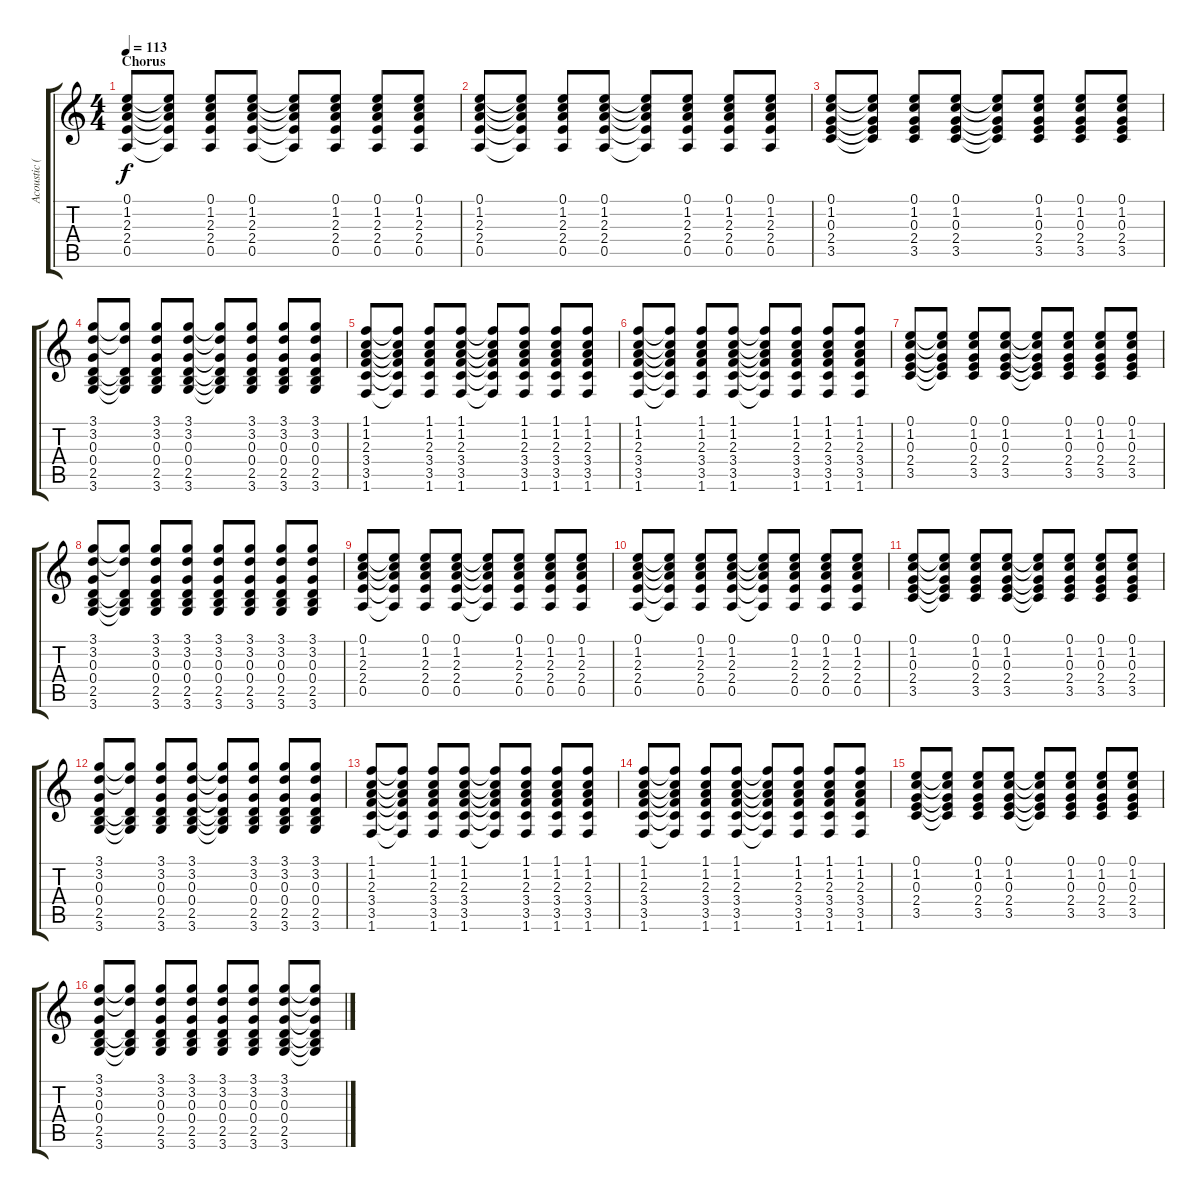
\track ("Acoustic (Linde)" "Acoustic (") {instrument acousticguitarsteel}
\staff {score tabs}
\tuning (E4 B3 G3 D3 A2 E2) {hide}
\ts (4 4)
\section ("" "Chorus")
\tempo 113
\clef g2
\ks c
(0.1 1.2 2.3 2.4 0.5).8{dy f} (0.1{t} 1.2{t} 2.3{t} 2.4{t} 0.5{t}).8 (0.1 1.2 2.3 2.4 0.5).8 (0.1 1.2 2.3 2.4 0.5).8 (0.1{t} 1.2{t} 2.3{t} 2.4{t} 0.5{t}).8 (0.1 1.2 2.3 2.4 0.5).8 (0.1 1.2 2.3 2.4 0.5).8 (0.1 1.2 2.3 2.4 0.5).8 |
(0.1 1.2 2.3 2.4 0.5).8 (0.1{t} 1.2{t} 2.3{t} 2.4{t} 0.5{t}).8 (0.1 1.2 2.3 2.4 0.5).8 (0.1 1.2 2.3 2.4 0.5).8 (0.1{t} 1.2{t} 2.3{t} 2.4{t} 0.5{t}).8 (0.1 1.2 2.3 2.4 0.5).8 (0.1 1.2 2.3 2.4 0.5).8 (0.1 1.2 2.3 2.4 0.5).8 |
(0.1 1.2 0.3 2.4 3.5).8 (0.1{t} 1.2{t} 0.3{t} 2.4{t} 3.5{t}).8 (0.1 1.2 0.3 2.4 3.5).8 (0.1 1.2 0.3 2.4 3.5).8 (0.1{t} 1.2{t} 0.3{t} 2.4{t} 3.5{t}).8 (0.1 1.2 0.3 2.4 3.5).8 (0.1 1.2 0.3 2.4 3.5).8 (0.1 1.2 0.3 2.4 3.5).8 |
(3.1 3.2 0.3 0.4 2.5 3.6).8 (3.1{t} 3.2{t} 0.4{t} 2.5{t} 3.6{t}).8 (3.1 3.2 0.3 0.4 2.5 3.6).8 (3.1 3.2 0.3 0.4 2.5 3.6).8 (3.1{t} 3.2{t} 0.3{t} 0.4{t} 2.5{t} 3.6{t}).8 (3.1 3.2 0.3 0.4 2.5 3.6).8 (3.1 3.2 0.3 0.4 2.5 3.6).8 (3.1 3.2 0.3 0.4 2.5 3.6).8 |
(1.1 1.2 2.3 3.4 3.5 1.6).8 (1.1{t} 1.2{t} 2.3{t} 3.4{t} 3.5{t} 1.6{t}).8 (1.1 1.2 2.3 3.4 3.5 1.6).8 (1.1 1.2 2.3 3.4 3.5 1.6).8 (1.1{t} 1.2{t} 2.3{t} 3.4{t} 3.5{t} 1.6{t}).8 (1.1 1.2 2.3 3.4 3.5 1.6).8 (1.1 1.2 2.3 3.4 3.5 1.6).8 (1.1 1.2 2.3 3.4 3.5 1.6).8 |
(1.1 1.2 2.3 3.4 3.5 1.6).8 (1.1{t} 1.2{t} 2.3{t} 3.4{t} 3.5{t} 1.6{t}).8 (1.1 1.2 2.3 3.4 3.5 1.6).8 (1.1 1.2 2.3 3.4 3.5 1.6).8 (1.1{t} 1.2{t} 2.3{t} 3.4{t} 3.5{t} 1.6{t}).8 (1.1 1.2 2.3 3.4 3.5 1.6).8 (1.1 1.2 2.3 3.4 3.5 1.6).8 (1.1 1.2 2.3 3.4 3.5 1.6).8 |
(0.1 1.2 0.3 2.4 3.5).8 (0.1{t} 1.2{t} 0.3{t} 2.4{t} 3.5{t}).8 (0.1 1.2 0.3 2.4 3.5).8 (0.1 1.2 0.3 2.4 3.5).8 (0.1{t} 1.2{t} 0.3{t} 2.4{t} 3.5{t}).8 (0.1 1.2 0.3 2.4 3.5).8 (0.1 1.2 0.3 2.4 3.5).8 (0.1 1.2 0.3 2.4 3.5).8 |
(3.1 3.2 0.3 0.4 2.5 3.6).8 (3.1{t} 3.2{t} 0.4{t} 2.5{t} 3.6{t}).8 (3.1 3.2 0.3 0.4 2.5 3.6).8 (3.1 3.2 0.3 0.4 2.5 3.6).8 (3.1 3.2 0.3 0.4 2.5 3.6).8 (3.1 3.2 0.3 0.4 2.5 3.6).8 (3.1 3.2 0.3 0.4 2.5 3.6).8 (3.1 3.2 0.3 0.4 2.5 3.6).8 |
(0.1 1.2 2.3 2.4 0.5).8 (0.1{t} 1.2{t} 2.3{t} 2.4{t} 0.5{t}).8 (0.1 1.2 2.3 2.4 0.5).8 (0.1 1.2 2.3 2.4 0.5).8 (0.1{t} 1.2{t} 2.3{t} 2.4{t} 0.5{t}).8 (0.1 1.2 2.3 2.4 0.5).8 (0.1 1.2 2.3 2.4 0.5).8 (0.1 1.2 2.3 2.4 0.5).8 |
(0.1 1.2 2.3 2.4 0.5).8 (0.1{t} 1.2{t} 2.3{t} 2.4{t} 0.5{t}).8 (0.1 1.2 2.3 2.4 0.5).8 (0.1 1.2 2.3 2.4 0.5).8 (0.1{t} 1.2{t} 2.3{t} 2.4{t} 0.5{t}).8 (0.1 1.2 2.3 2.4 0.5).8 (0.1 1.2 2.3 2.4 0.5).8 (0.1 1.2 2.3 2.4 0.5).8 |
(0.1 1.2 0.3 2.4 3.5).8 (0.1{t} 1.2{t} 0.3{t} 2.4{t} 3.5{t}).8 (0.1 1.2 0.3 2.4 3.5).8 (0.1 1.2 0.3 2.4 3.5).8 (0.1{t} 1.2{t} 0.3{t} 2.4{t} 3.5{t}).8 (0.1 1.2 0.3 2.4 3.5).8 (0.1 1.2 0.3 2.4 3.5).8 (0.1 1.2 0.3 2.4 3.5).8 |
(3.1 3.2 0.3 0.4 2.5 3.6).8 (3.1{t} 3.2{t} 0.4{t} 2.5{t} 3.6{t}).8 (3.1 3.2 0.3 0.4 2.5 3.6).8 (3.1 3.2 0.3 0.4 2.5 3.6).8 (3.1{t} 3.2{t} 0.3{t} 0.4{t} 2.5{t} 3.6{t}).8 (3.1 3.2 0.3 0.4 2.5 3.6).8 (3.1 3.2 0.3 0.4 2.5 3.6).8 (3.1 3.2 0.3 0.4 2.5 3.6).8 |
(1.1 1.2 2.3 3.4 3.5 1.6).8 (1.1{t} 1.2{t} 2.3{t} 3.4{t} 3.5{t} 1.6{t}).8 (1.1 1.2 2.3 3.4 3.5 1.6).8 (1.1 1.2 2.3 3.4 3.5 1.6).8 (1.1{t} 1.2{t} 2.3{t} 3.4{t} 3.5{t} 1.6{t}).8 (1.1 1.2 2.3 3.4 3.5 1.6).8 (1.1 1.2 2.3 3.4 3.5 1.6).8 (1.1 1.2 2.3 3.4 3.5 1.6).8 |
(1.1 1.2 2.3 3.4 3.5 1.6).8 (1.1{t} 1.2{t} 2.3{t} 3.4{t} 3.5{t} 1.6{t}).8 (1.1 1.2 2.3 3.4 3.5 1.6).8 (1.1 1.2 2.3 3.4 3.5 1.6).8 (1.1{t} 1.2{t} 2.3{t} 3.4{t} 3.5{t} 1.6{t}).8 (1.1 1.2 2.3 3.4 3.5 1.6).8 (1.1 1.2 2.3 3.4 3.5 1.6).8 (1.1 1.2 2.3 3.4 3.5 1.6).8 |
(0.1 1.2 0.3 2.4 3.5).8 (0.1{t} 1.2{t} 0.3{t} 2.4{t} 3.5{t}).8 (0.1 1.2 0.3 2.4 3.5).8 (0.1 1.2 0.3 2.4 3.5).8 (0.1{t} 1.2{t} 0.3{t} 2.4{t} 3.5{t}).8 (0.1 1.2 0.3 2.4 3.5).8 (0.1 1.2 0.3 2.4 3.5).8 (0.1 1.2 0.3 2.4 3.5).8 |
(3.1 3.2 0.3 0.4 2.5 3.6).8 (3.1{t} 3.2{t} 0.4{t} 2.5{t} 3.6{t}).8 (3.1 3.2 0.3 0.4 2.5 3.6).8 (3.1 3.2 0.3 0.4 2.5 3.6).8 (3.1 3.2 0.3 0.4 2.5 3.6).8 (3.1 3.2 0.3 0.4 2.5 3.6).8 (3.1 3.2 0.3 0.4 2.5 3.6).8 (3.1{t} 3.2{t} 0.3{t} 0.4{t} 2.5{t} 3.6{t}).8
